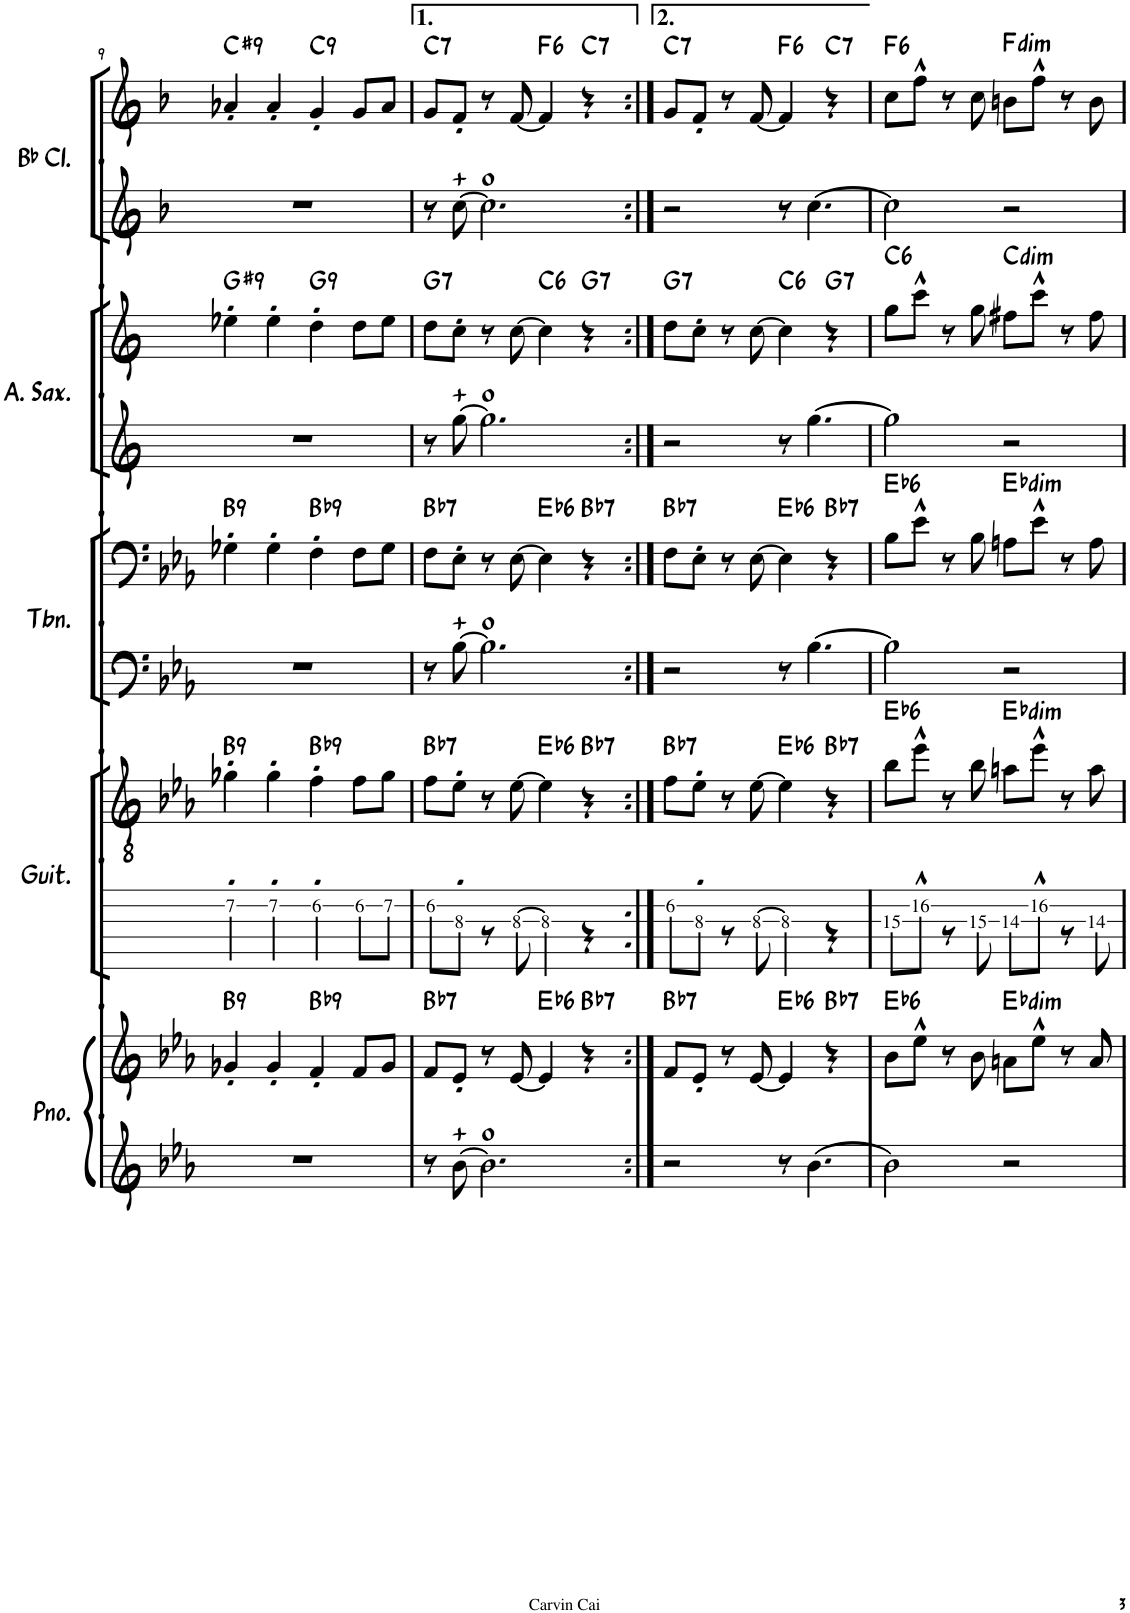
**kern	**kern	**harte	**kern	**kern	**harte	**kern	**kern	**harte	**kern	**kern	**harte	**kern	**kern	**harte
*part5	*part5	*part5	*part4	*part4	*part4	*part3	*part3	*part3	*part2	*part2	*part2	*part1	*part1	*part1
*staff10	*staff9	*	*staff8	*staff7	*	*staff6	*staff5	*	*staff4	*staff3	*	*staff2	*staff1	*
*I"钢琴	*	*	*I"原音吉他	*	*	*I"长号	*	*	*I"中音萨克斯	*	*	*I"降B调单簧管	*	*
!!LO:PB:g=z
*clefG2	*clefG2	*	*	*clefGv2	*	*clefF4	*clefF4	*	*clefG2	*clefG2	*	*clefG2	*clefG2	*
*	*	*	*	*	*	*	*	*	*Trd5c9	*Trd5c9	*	*Trd1c2	*Trd1c2	*
*k[b-e-a-]	*k[b-e-a-]	*	*k[b-e-a-]	*k[b-e-a-]	*	*k[b-e-a-]	*k[b-e-a-]	*	*k[]	*k[]	*	*k[b-]	*k[b-]	*
*M4/4	*M4/4	*	*M4/4	*M4/4	*	*M4/4	*M4/4	*	*M4/4	*M4/4	*	*M4/4	*M4/4	*
=9	=9	=9	=9	=9	=9	=9	=9	=9	=9	=9	=9	=9	=9	=9
!	!	!LO:H:kt=9	!	!	!LO:H:kt=9	!	!	!LO:H:kt=9	!	!	!LO:H:kt=9	!	!	!LO:H:kt=9
1r	4g-X'/	B:9	4g-X'\	4g-X'\	B:9	1r	4G-X'\	B:9	1r	4ee-X'\	G#:9	1r	4a-X'/	C#:9
.	4g-'/	.	4g-'\	4g-'\	.	.	4G-'\	.	.	4ee-'\	.	.	4a-'/	.
!	!	!LO:H:kt=9	!	!	!LO:H:kt=9	!	!	!LO:H:kt=9	!	!	!LO:H:kt=9	!	!	!LO:H:kt=9
.	4f'/	Bb:9	4f'\	4f'\	Bb:9	.	4F'\	Bb:9	.	4dd'\	G:9	.	4g'/	C:9
.	8f/L	.	8f\L	8f\L	.	.	8F\L	.	.	8dd\L	.	.	8g/L	.
.	8g-/J	.	8g-\J	8g-\J	.	.	8G-\J	.	.	8ee-\J	.	.	8a-/J	.
=10	=10	=10	=10	=10	=10	=10	=10	=10	=10	=10	=10	=10	=10	=10
!	!	!LO:H:kt=7	!	!	!LO:H:kt=7	!	!	!LO:H:kt=7	!	!	!LO:H:kt=7	!	!	!LO:H:kt=7
8r	8f/L	Bb:7	8f\L	8f\L	Bb:7	8r	8F\L	Bb:7	8r	8dd\L	G:7	8r	8g/L	C:7
[8b-\	8e-'/J	.	8e-'\J	8e-'\J	.	[8B-\	8E-'\J	.	[8gg\	8cc'\J	.	[8cc\	8f'/J	.
2.b-\]	8r	.	8r	8r	.	2.B-\]	8r	.	2.gg\]	8r	.	2.cc\]	8r	.
.	[8e-/	.	[8e-\	[8e-\	.	.	[8E-\	.	.	[8cc\	.	.	[8f/	.
!	!	!LO:H:kt=6	!	!	!LO:H:kt=6	!	!	!LO:H:kt=6	!	!	!LO:H:kt=6	!	!	!LO:H:kt=6
.	4e-/]	Eb:maj6	4e-\]	4e-\]	Eb:maj6	.	4E-\]	Eb:maj6	.	4cc\]	C:maj6	.	4f/]	F:maj6
!	!	!LO:H:kt=7	!	!	!LO:H:kt=7	!	!	!LO:H:kt=7	!	!	!LO:H:kt=7	!	!	!LO:H:kt=7
.	4r	Bb:7	4r	4r	Bb:7	.	4r	Bb:7	.	4r	G:7	.	4r	C:7
=11:|!	=11:|!	=11:|!	=11:|!	=11:|!	=11:|!	=11:|!	=11:|!	=11:|!	=11:|!	=11:|!	=11:|!	=11:|!	=11:|!	=11:|!
!	!	!LO:H:kt=7	!	!	!LO:H:kt=7	!	!	!LO:H:kt=7	!	!	!LO:H:kt=7	!	!	!LO:H:kt=7
2r	8f/L	Bb:7	8f\L	8f\L	Bb:7	2r	8F\L	Bb:7	2r	8dd\L	G:7	2r	8g/L	C:7
.	8e-'/J	.	8e-'\J	8e-'\J	.	.	8E-'\J	.	.	8cc'\J	.	.	8f'/J	.
.	8r	.	8r	8r	.	.	8r	.	.	8r	.	.	8r	.
.	[8e-/	.	[8e-\	[8e-\	.	.	[8E-\	.	.	[8cc\	.	.	[8f/	.
!	!	!LO:H:kt=6	!	!	!LO:H:kt=6	!	!	!LO:H:kt=6	!	!	!LO:H:kt=6	!	!	!LO:H:kt=6
8r	4e-/]	Eb:maj6	4e-\]	4e-\]	Eb:maj6	8r	4E-\]	Eb:maj6	8r	4cc\]	C:maj6	8r	4f/]	F:maj6
[4.b-\	.	.	.	.	.	[4.B-\	.	.	[4.gg\	.	.	[4.cc\	.	.
!	!	!LO:H:kt=7	!	!	!LO:H:kt=7	!	!	!LO:H:kt=7	!	!	!LO:H:kt=7	!	!	!LO:H:kt=7
.	4r	Bb:7	4r	4r	Bb:7	.	4r	Bb:7	.	4r	G:7	.	4r	C:7
=12	=12	=12	=12	=12	=12	=12	=12	=12	=12	=12	=12	=12	=12	=12
!	!	!LO:H:kt=6	!	!	!LO:H:kt=6	!	!	!LO:H:kt=6	!	!	!LO:H:kt=6	!	!	!LO:H:kt=6
2b-\]	8b-\L	Eb:maj6	8b-\L	8b-\L	Eb:maj6	2B-\]	8B-\L	Eb:maj6	2gg\]	8gg\L	C:maj6	2cc\]	8cc\L	F:maj6
.	8ee-^^\J	.	8ee-^^\J	8ee-^^\J	.	.	8e-^^\J	.	.	8ccc^^\J	.	.	8ff^^\J	.
.	8r	.	8r	8r	.	.	8r	.	.	8r	.	.	8r	.
.	8b-\	.	8b-\	8b-\	.	.	8B-\	.	.	8gg\	.	.	8cc\	.
!	!	!LO:H:kt=dim	!	!	!LO:H:kt=dim	!	!	!LO:H:kt=dim	!	!	!LO:H:kt=dim	!	!	!LO:H:kt=dim
2r	8an\L	Eb:dim	8an\L	8an\L	Eb:dim	2r	8An\L	Eb:dim	2r	8ff#X\L	C:dim	2r	8bn\L	F:dim
.	8ee-^^\J	.	8ee-^^\J	8ee-^^\J	.	.	8e-^^\J	.	.	8ccc^^\J	.	.	8ff^^\J	.
.	8r	.	8r	8r	.	.	8r	.	.	8r	.	.	8r	.
.	8a/	.	8a\	8a\	.	.	8A\	.	.	8ff#\	.	.	8b\	.
=	=	=	=	=	=	=	=	=	=	=	=	=	=	=
*-	*-	*-	*-	*-	*-	*-	*-	*-	*-	*-	*-	*-	*-	*-
